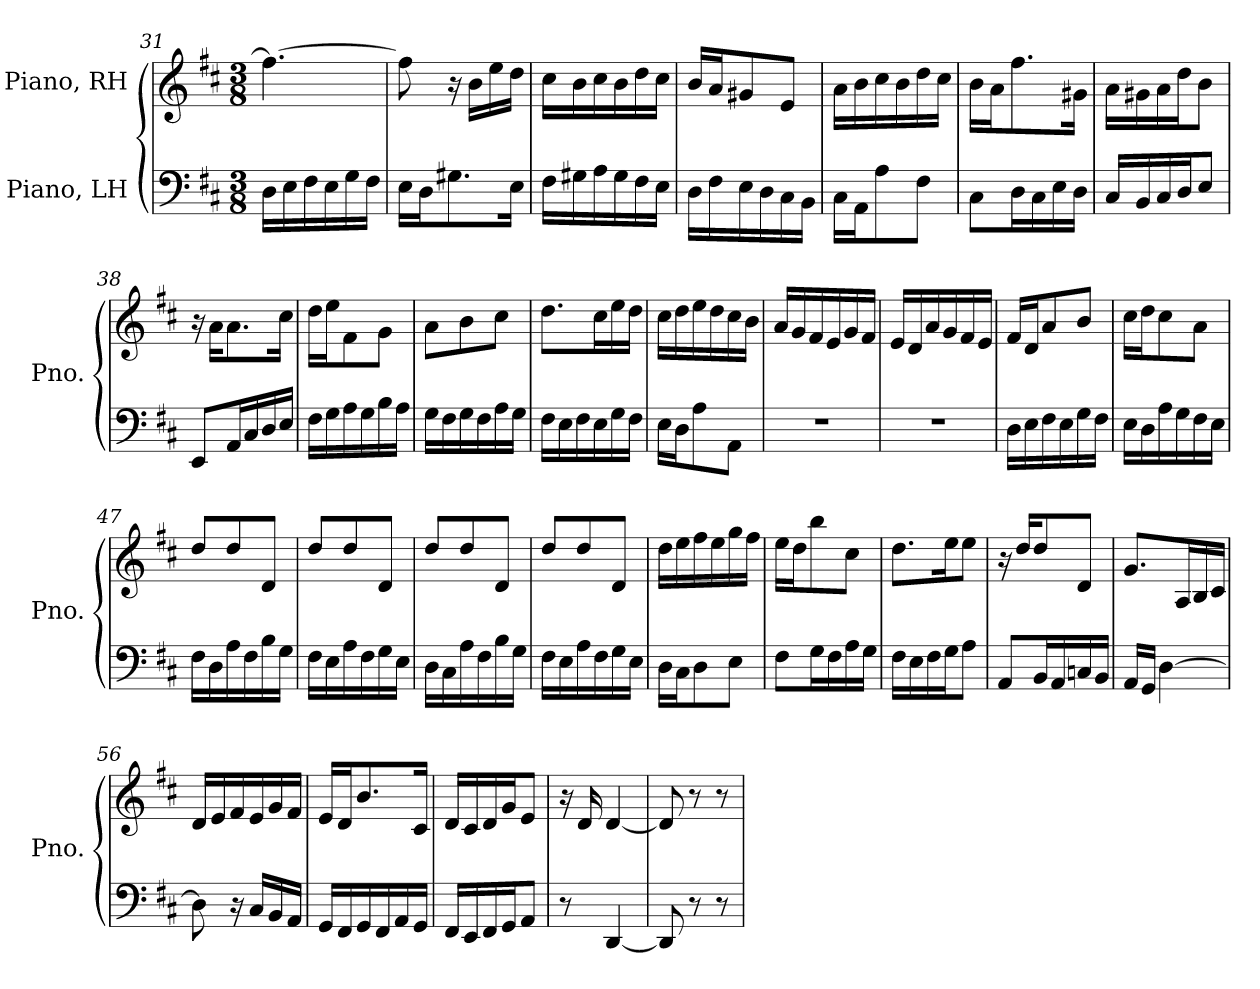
**kern	**kern
*part2	*part1
*staff2	*staff1
*I"Piano, LH	*I"Piano, RH
*I'Pno.	*I'Pno.
*clefF4	*clefG2
*k[f#c#]	*k[f#c#]
*M3/8	*M3/8
=31	=31
16D\LL	4.ff#\_
16E\	.
16F#\	.
16E\	.
16G\	.
16F#\JJ	.
!!LO:PB:g=z
=32	=32
16E\LL	8ff#\]
16D\J	.
8.G#X\	16r
.	16b\LL
.	16ee\
16E\Jk	16dd\JJ
=33	=33
16F#\LL	16cc#\LL
16G#X\	16b\
16A\	16cc#\
16G#\	16b\
16F#\	16dd\
16E\JJ	16cc#\JJ
=34	=34
16D\LL	16b/LL
16F#\	16a/J
16E\	8g#X/
16D\	.
16C#\	8e/J
16BB\JJ	.
=35	=35
16C#\LL	16a\LL
16AA\J	16b\
8A\	16cc#\
.	16b\
8F#\J	16dd\
.	16cc#\JJ
=36	=36
8C#\L	16b\LL
.	16a\J
16D\L	8.ff#\
16C#\	.
16E\	.
16D\JJ	16g#X\Jk
=37	=37
16C#/LL	16a\LL
16BB/	16g#X\
16C#/	16a\
16D/J	16dd\J
8E/J	8b\J
!!LO:LB:g=z
=38	=38
8EE/L	16r
.	16a\KL
16AA/L	8.a\
16C#/	.
16D/	.
16E/JJ	16cc#\Jk
=39	=39
16F#\LL	16dd\LL
16G\	16ee\J
16A\	8f#\
16G\	.
16B\	8g\J
16A\JJ	.
=40	=40
16G\LL	8a\L
16F#\	.
16G\	8b\
16F#\	.
16A\	8cc#\J
16G\JJ	.
=41	=41
16F#\LL	8.dd\L
16E\	.
16F#\	.
16E\	16cc#\L
16G\	16ee\
16F#\JJ	16dd\JJ
=42	=42
16E\LL	16cc#\LL
16D\J	16dd\
8A\	16ee\
.	16dd\
8AA\J	16cc#\
.	16b\JJ
=43	=43
4.r	16a/LL
.	16g/
.	16f#/
.	16e/
.	16g/
.	16f#/JJ
!!LO:LB:g=z
=44	=44
4.r	16e/LL
.	16d/
.	16a/
.	16g/
.	16f#/
.	16e/JJ
=45	=45
16D\LL	16f#/LL
16E\	16d/J
16F#\	8a/
16E\	.
16G\	8b/J
16F#\JJ	.
=46	=46
16E\LL	16cc#\LL
16D\	16dd\J
16A\	8cc#\
16G\	.
16F#\	8a\J
16E\JJ	.
=47	=47
16F#\LL	8dd/L
16D\	.
16A\	8dd/
16F#\	.
16B\	8d/J
16G\JJ	.
=48	=48
16F#\LL	8dd/L
16E\	.
16A\	8dd/
16F#\	.
16G\	8d/J
16E\JJ	.
=49	=49
16D\LL	8dd/L
16C#\	.
16A\	8dd/
16F#\	.
16B\	8d/J
16G\JJ	.
!!LO:LB:g=z
=50	=50
16F#\LL	8dd/L
16E\	.
16A\	8dd/
16F#\	.
16G\	8d/J
16E\JJ	.
=51	=51
16D\LL	16dd\LL
16C#\J	16ee\
8D\	16ff#\
.	16ee\
8E\J	16gg\
.	16ff#\JJ
=52	=52
8F#\L	16ee\LL
.	16dd\J
16G\L	8bb\
16F#\	.
16A\	8cc#\J
16G\JJ	.
=53	=53
16F#\LL	8.dd\L
16E\	.
16F#\	.
16G\J	16ee\K
8A\J	8ee\J
=54	=54
8AA/L	16r
.	16dd/KL
16BB/L	8dd/
16AA/	.
16Cn/	8d/J
16BB/JJ	.
=55	=55
16AA/LL	8.g/L
16GG/JJ	.
[4D\	.
.	16A/L
.	16B/
.	16c#/JJ
!!LO:LB:g=z
=56	=56
8D\]	16d/LL
.	16e/
16r	16f#/
16C#/LL	16e/
16BB/	16g/
16AA/JJ	16f#/JJ
=57	=57
16GG/LL	16e/LL
16FF#/	16d/J
16GG/	8.b/
16FF#/	.
16AA/	.
16GG/JJ	16c#/Jk
=58	=58
16FF#/LL	16d/LL
16EE/	16c#/
16FF#/	16d/
16GG/J	16g/J
8AA/J	8e/J
=59	=59
8r	16r
.	16d/
[4DD/	[4d/
=60	=60
8DD/]	8d/]
8r	8r
8r	8r
=	=
*-	*-
